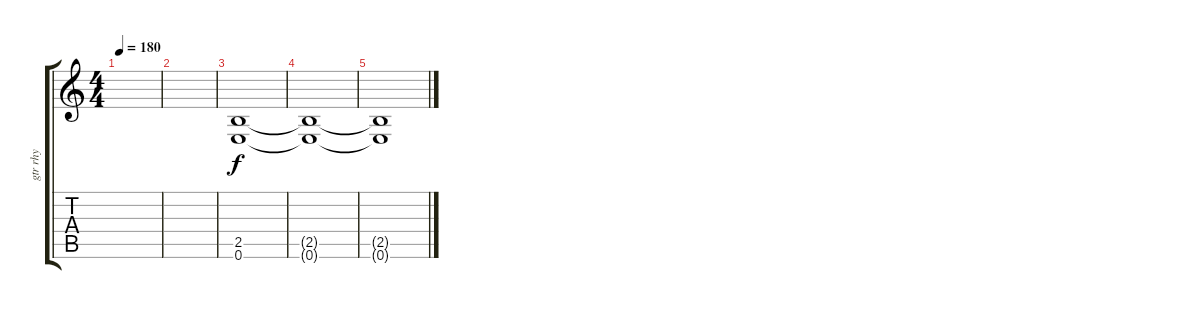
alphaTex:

\track ("gtr rhy" "gtr rhy") {instrument distortionguitar}
\staff {score tabs}
\tuning (E4 B3 G3 D3 A2 E2) {hide}
\ts (4 4)
\tempo 180
\clef g2
\ks c
|
|
(2.5 0.6).1 |
(2.5{t} 0.6{t}).1 |
(2.5{t} 0.6{t}).1{volume 0}
